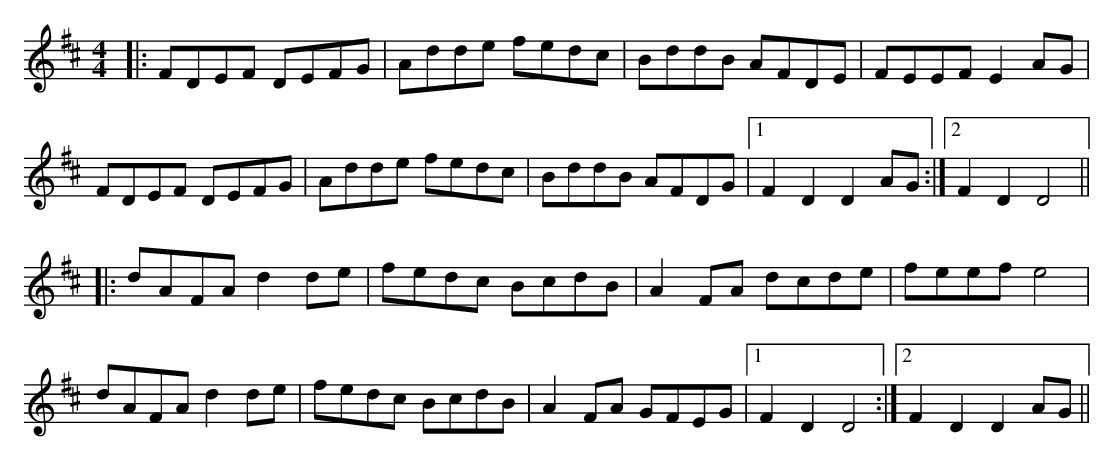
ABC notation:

X:1
M:4/4
K:D
|:FDEF DEFG|Adde fedc|BddB AFDE|FEEF E2AG|
FDEF DEFG|Adde fedc|BddB AFDG|1 F2D2 D2AG:|2 F2D2 D4||
|:dAFA d2de|fedc BcdB|A2FA dcde|feef e4|
dAFA d2de|fedc BcdB|A2FA GFEG|1 F2D2 D4:|2 F2D2 D2AG||
